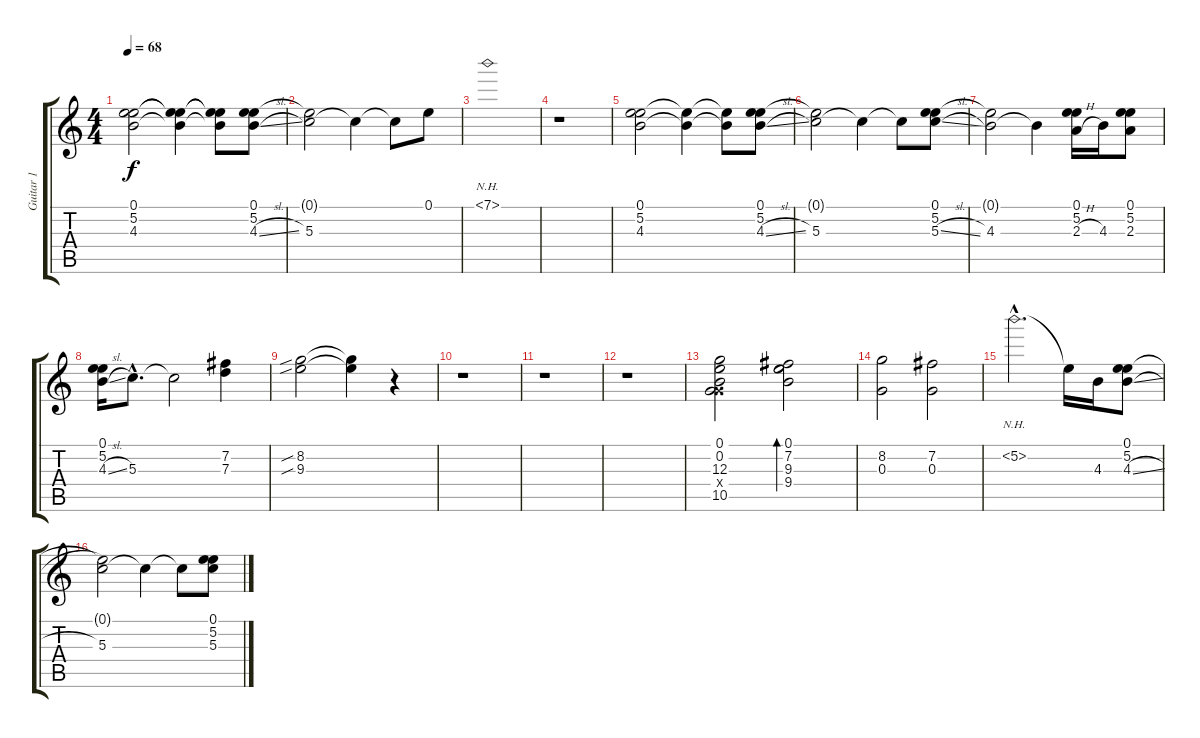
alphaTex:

\track ("Guitar 1" "Guitar 1") {instrument overdrivenguitar}
\staff {score tabs}
\tuning (E4 B3 G3 D3 A2 E2) {hide}
\ts (4 4)
\tempo 68
\clef g2
\ks c
(0.1 5.2 4.3).2{dy f instrument overdrivenguitar} (0.1{t} 5.2{t} 4.3{t}).4 (0.1{t} 5.2{t} 4.3{t}).8 (0.1 5.2 4.3{sl}).8 |
(0.1{t} 5.3).2 5.3{t}.4 5.3{t}.8 0.1.8 |
7.1{nh}.1{volume 5} |
r.1{volume 15} |
(0.1 5.2 4.3).2 (0.1{t} 4.3{t}).4 (0.1{t} 4.3{t}).8 (0.1 5.2 4.3{sl}).8 |
(0.1{t} 5.3).2 5.3{t}.4 5.3{t}.8 (0.1 5.2 5.3{sl}).8 |
(0.1{t} 4.3).2 4.3{t}.4 (0.1 5.2 2.3{h}).16 4.3.16 (0.1 5.2 2.3).8 |
(0.1 5.2 4.3{sl}).16 5.3{hac}.8{d} 5.3{t}.2 (7.2 7.3).4 |
(8.2{sib} 9.3{sib}).2 (8.2{t} 9.3{t}).4 r.4 |
r.1 |
r.1 |
r.1 |
(0.1 0.2 12.3 5.4{x} 10.5).2 (0.1 7.2 9.3 9.4).2{bd 480} |
(8.2 0.3).2 (7.2 0.3).2 |
5.2{nh hac}.2{d} 5.2{t}.16 4.3.16 (0.1 5.2 4.3{sl}).8 |
(0.1{t} 5.3).2 5.3{t}.4 5.3{t}.8 (0.1 5.2 5.3{sl}).8
